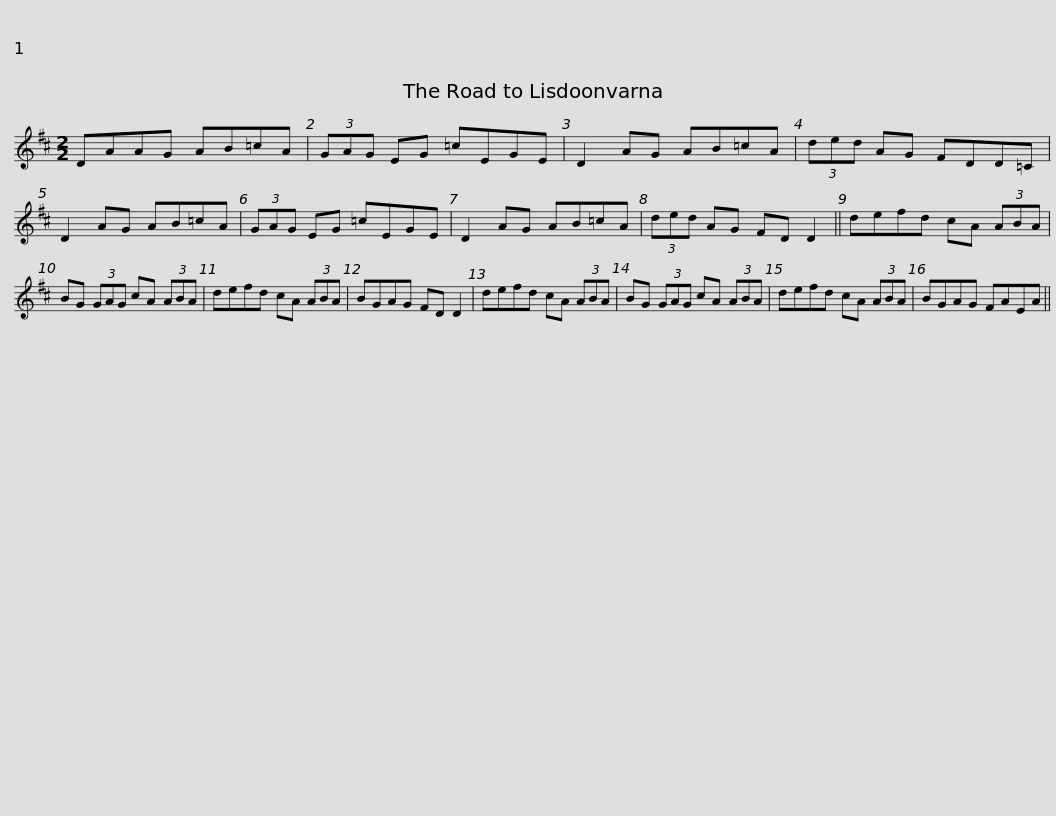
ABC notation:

X:1
L:1/8
M:2/2
I:linebreak $
K:D
V:1 treble
V:1
 DAAG AB=cA | (3GAG EG =cEGE | D2 AG AB=cA | (3ded AG FDD=C | D2 AG AB=cA |$ %5
 (3GAG EG =cEGE | D2 AG AB=cA | (3ded AG FD D2 || defd cA (3ABA | BG (3GAG cA (3ABA |$ %10
 defd cA (3ABA | BGAG FD D2 | defd cA (3ABA | BG (3GAG cA (3ABA | defd cA (3ABA |$ %15
 BGAG FAEA || %16
